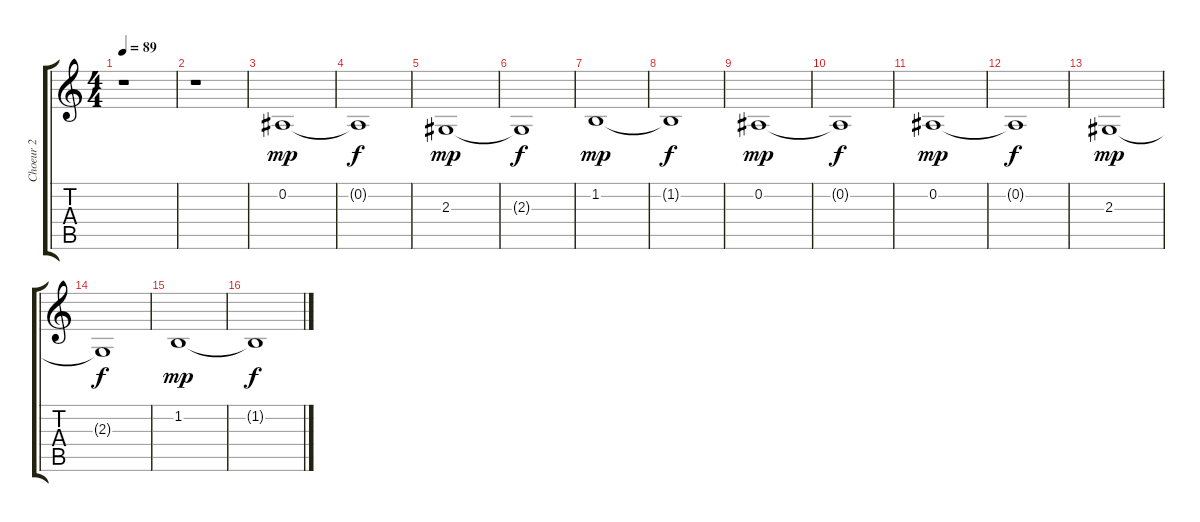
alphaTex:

\track ("Choeur 2" "Choeur 2") {instrument choiraahs}
\staff {score tabs}
\tuning (Eb4 Bb3 Gb3 Db3 Ab2 Eb2) {hide}
\ts (4 4)
\tempo 89
\clef g2
\ks c
r.1{dy mp} |
r.1 |
0.2.1 |
0.2{t}.1{dy f} |
2.3.1{dy mp} |
2.3{t}.1{dy f} |
1.2.1{dy mp} |
1.2{t}.1{dy f} |
0.2.1{dy mp} |
0.2{t}.1{dy f} |
0.2.1{dy mp} |
0.2{t}.1{dy f} |
2.3.1{dy mp} |
2.3{t}.1{dy f} |
1.2.1{dy mp} |
1.2{t}.1{dy f}
